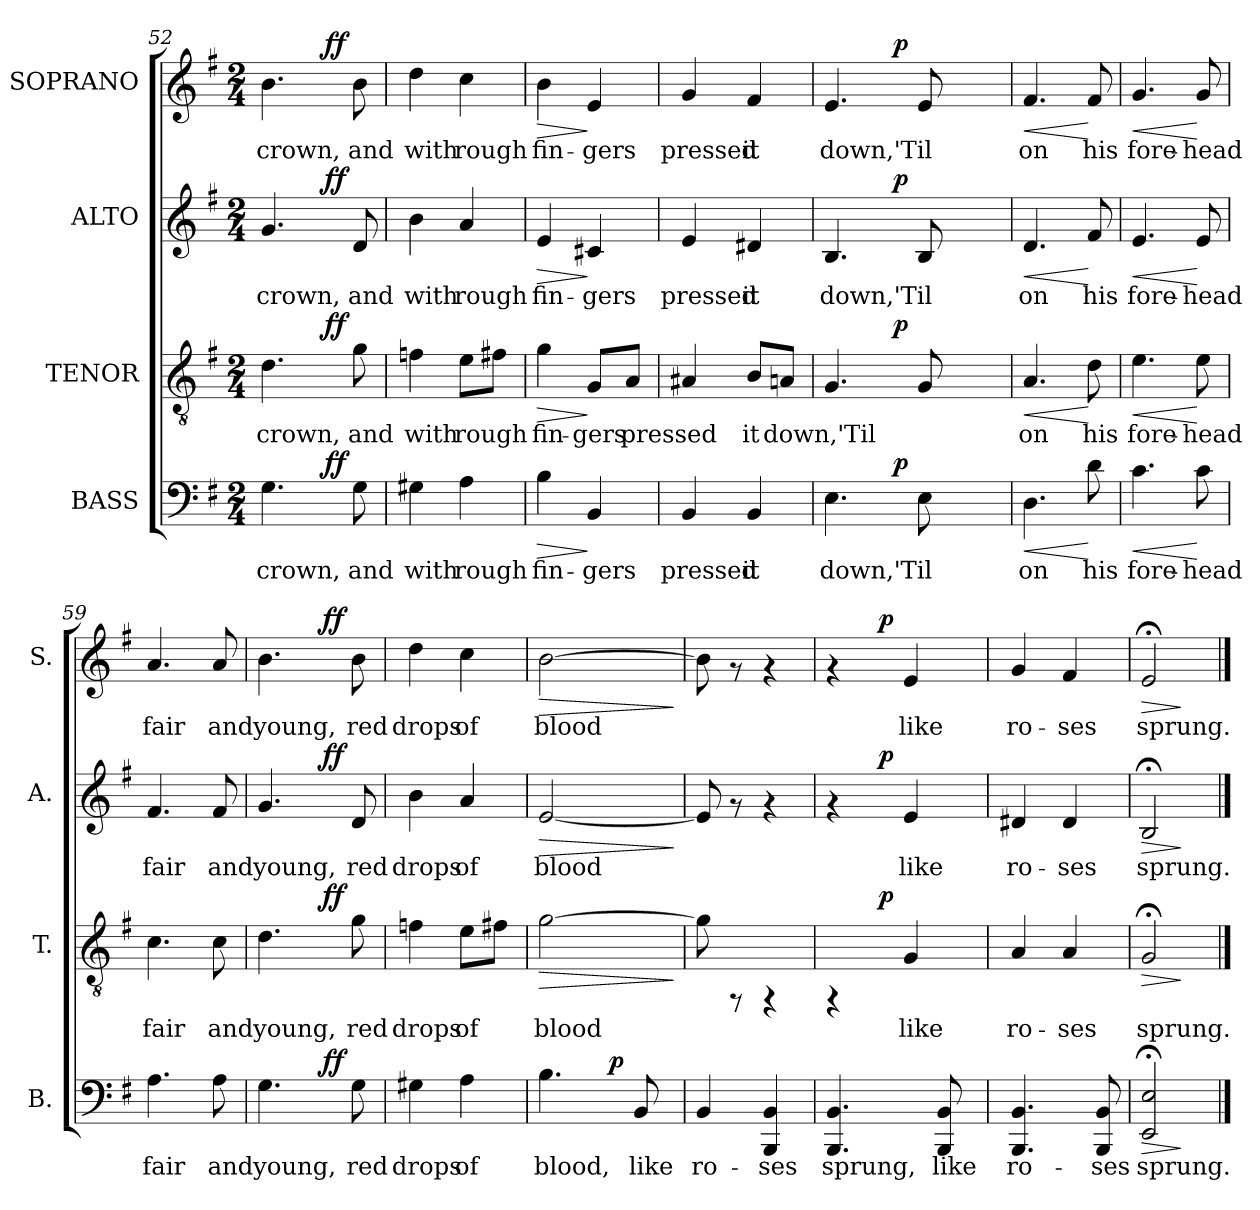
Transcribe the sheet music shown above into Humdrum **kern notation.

**kern	**text	**dynam	**kern	**text	**dynam	**kern	**text	**dynam	**kern	**text	**dynam
*part4	*part4	*part4	*part3	*part3	*part3	*part2	*part2	*part2	*part1	*part1	*part1
*staff4	*staff4	*staff4	*staff3	*staff3	*staff3	*staff2	*staff2	*staff2	*staff1	*staff1	*staff1
*I"BASS	*	*	*I"TENOR	*	*	*I"ALTO	*	*	*I"SOPRANO	*	*
*I'B.	*	*	*I'T.	*	*	*I'A.	*	*	*I'S.	*	*
*clefF4	*	*	*clefGv2	*	*	*clefG2	*	*	*clefG2	*	*
*k[f#]	*	*	*k[f#]	*	*	*k[f#]	*	*	*k[f#]	*	*
*G:	*	*	*G:	*	*	*G:	*	*	*G:	*	*
*M2/4	*	*	*M2/4	*	*	*M2/4	*	*	*M2/4	*	*
=52	=52	=52	=52	=52	=52	=52	=52	=52	=52	=52	=52
!	!LO:LY:b:cj	!	!	!LO:LY:b:cj	!	!	!LO:LY:b:cj	!	!	!LO:LY:b:cj	!
*^	*	*	*^	*	*	*^	*	*	*^	*	*
4.G\	4ryy	crown,	.	4.d\	4ryy	crown,	.	4.g/	4ryy	crown,	.	4.b\	4ryy	crown,	.
.	32ryy	.	.	.	32ryy	.	.	.	32ryy	.	.	.	32ryy	.	.
!	!	!	!LO:DY:a	!	!	!	!LO:DY:a	!	!	!	!LO:DY:a	!	!	!	!LO:DY:a
.	8..ryy	.	ff	.	8..ryy	.	ff	.	8..ryy	.	ff	.	8..ryy	.	ff
!	!	!LO:LY:b:cj	!	!	!	!LO:LY:b:cj	!	!	!	!LO:LY:b:cj	!	!	!	!LO:LY:b:cj	!
8G\	.	and	.	8g\	.	and	.	8d/	.	and	.	8b\	.	and	.
=53	=53	=53	=53	=53	=53	=53	=53	=53	=53	=53	=53	=53	=53	=53	=53
!	!	!LO:LY:b:cj	!	!	!	!LO:LY:b:cj	!	!	!	!LO:LY:b:cj	!	!	!	!LO:LY:b:cj	!
*v	*v	*	*	*	*	*	*	*v	*v	*	*	*v	*v	*	*
*	*	*	*v	*v	*	*	*	*	*	*	*	*
4G#X\	with	.	4fn\	with	.	4b\	with	.	4dd\	with	.
!	!LO:LY:b:cj	!	!	!LO:LY:b:cj	!	!	!LO:LY:b:cj	!	!	!LO:LY:b:cj	!
4A\	rough	.	8e\L	rough	.	4a/	rough	.	4cc\	rough	.
!	!	!	!	!LO:LY:b:cj	!	!	!	!	!	!	!
.	.	.	8f#X\J	.	.	.	.	.	.	.	.
=54	=54	=54	=54	=54	=54	=54	=54	=54	=54	=54	=54
!	!LO:LY:b:cj	!LO:HP:b	!	!LO:LY:b:cj	!LO:HP:b	!	!LO:LY:b:cj	!LO:HP:b	!	!LO:LY:b:cj	!LO:HP:b
4B\	fin-	>	4g\	fin-	>	4e/	fin-	>	4b\	fin-	>
!	!LO:LY:b:cj	!	!	!LO:LY:b:cj	!	!	!LO:LY:b:cj	!	!	!LO:LY:b:cj	!
4BB/	-gers	]	8G/L	-gers	]	4c#X/	-gers	]	4e/	-gers	]
!	!	!	!	!LO:LY:b:cj	!	!	!	!	!	!	!
.	.	.	8A/J	pressed	.	.	.	.	.	.	.
=55	=55	=55	=55	=55	=55	=55	=55	=55	=55	=55	=55
!	!LO:LY:b:cj	!	!	!LO:LY:b:cj	!	!	!LO:LY:b:cj	!	!	!LO:LY:b:cj	!
4BB/	pressed	.	4A#X/	.	.	4e/	pressed	.	4g/	pressed	.
!	!LO:LY:b:cj	!	!	!LO:LY:b:cj	!	!	!LO:LY:b:cj	!	!	!LO:LY:b:cj	!
4BB/	it	.	8B/L	it	.	4d#X/	it	.	4f#/	it	.
!	!	!	!	!LO:LY:b:cj	!	!	!	!	!	!	!
.	.	.	8An/J	down,'Til	.	.	.	.	.	.	.
=56	=56	=56	=56	=56	=56	=56	=56	=56	=56	=56	=56
!	!LO:LY:b:cj	!	!	!LO:LY:b:cj	!	!	!LO:LY:b:cj	!	!	!LO:LY:b:cj	!
*^	*	*	*^	*	*	*^	*	*	*^	*	*
4.E\	4ryy	down,'Til	.	4.G/	4ryy	.	.	4.B/	4ryy	down,'Til	.	4.e/	4ryy	down,'Til	.
.	32.ryy	.	.	.	32.ryy	.	.	.	32.ryy	.	.	.	32.ryy	.	.
!	!	!	!LO:DY:a	!	!	!	!LO:DY:a	!	!	!	!LO:DY:a	!	!	!	!LO:DY:a
.	8ryy	.	p	.	8ryy	.	p	.	8ryy	.	p	.	8ryy	.	p
!	!	!LO:LY:b:cj	!	!	!	!LO:LY:b:cj	!	!	!	!LO:LY:b:cj	!	!	!	!LO:LY:b:cj	!
8E\	.	.	.	8G/	.	.	.	8B/	.	.	.	8e/	.	.	.
.	16ryy	.	.	.	16ryy	.	.	.	16ryy	.	.	.	16ryy	.	.
.	64ryy	.	.	.	64ryy	.	.	.	64ryy	.	.	.	64ryy	.	.
=57	=57	=57	=57	=57	=57	=57	=57	=57	=57	=57	=57	=57	=57	=57	=57
!	!	!LO:LY:b:cj	!LO:HP:b	!	!	!LO:LY:b:cj	!LO:HP:b	!	!	!LO:LY:b:cj	!LO:HP:b	!	!	!LO:LY:b:cj	!LO:HP:b
*v	*v	*	*	*	*	*	*	*v	*v	*	*	*v	*v	*	*
*	*	*	*v	*v	*	*	*	*	*	*	*	*
4.D\	on	<	4.A/	on	<	4.d/	on	<	4.f#/	on	<
!	!LO:LY:b:cj	!	!	!LO:LY:b:cj	!	!	!LO:LY:b:cj	!	!	!LO:LY:b:cj	!
8d\	his	[	8d\	his	[	8f#/	his	[	8f#/	his	[
!!LO:LB:g=z
=58	=58	=58	=58	=58	=58	=58	=58	=58	=58	=58	=58
!	!LO:LY:b:cj	!LO:HP:b	!	!LO:LY:b:cj	!LO:HP:b	!	!LO:LY:b:cj	!LO:HP:b	!	!LO:LY:b:cj	!LO:HP:b
4.c\	fore-	<	4.e\	fore-	<	4.e/	fore-	<	4.g/	fore-	<
!	!LO:LY:b:cj	!	!	!LO:LY:b:cj	!	!	!LO:LY:b:cj	!	!	!LO:LY:b:cj	!
8c\	-head	[	8e\	-head	[	8e/	-head	[	8g/	-head	[
=59	=59	=59	=59	=59	=59	=59	=59	=59	=59	=59	=59
!	!LO:LY:b:cj	!	!	!LO:LY:b:cj	!	!	!LO:LY:b:cj	!	!	!LO:LY:b:cj	!
4.A\	fair	.	4.c\	fair	.	4.f#/	fair	.	4.a/	fair	.
!	!LO:LY:b:cj	!	!	!LO:LY:b:cj	!	!	!LO:LY:b:cj	!	!	!LO:LY:b:cj	!
8A\	and	.	8c\	and	.	8f#/	and	.	8a/	and	.
=60	=60	=60	=60	=60	=60	=60	=60	=60	=60	=60	=60
!	!LO:LY:b:cj	!	!	!LO:LY:b:cj	!	!	!LO:LY:b:cj	!	!	!LO:LY:b:cj	!
*^	*	*	*^	*	*	*^	*	*	*^	*	*
4.G\	4ryy	young,	.	4.d\	4ryy	young,	.	4.g/	4ryy	young,	.	4.b\	4ryy	young,	.
.	32ryy	.	.	.	32ryy	.	.	.	32ryy	.	.	.	32ryy	.	.
!	!	!	!LO:DY:a	!	!	!	!LO:DY:a	!	!	!	!LO:DY:a	!	!	!	!LO:DY:a
.	8..ryy	.	ff	.	8..ryy	.	ff	.	8..ryy	.	ff	.	8..ryy	.	ff
!	!	!LO:LY:b:cj	!	!	!	!LO:LY:b:cj	!	!	!	!LO:LY:b:cj	!	!	!	!LO:LY:b:cj	!
8G\	.	red	.	8g\	.	red	.	8d/	.	red	.	8b\	.	red	.
=61	=61	=61	=61	=61	=61	=61	=61	=61	=61	=61	=61	=61	=61	=61	=61
!	!	!LO:LY:b:cj	!	!	!	!LO:LY:b:cj	!	!	!	!LO:LY:b:cj	!	!	!	!LO:LY:b:cj	!
*v	*v	*	*	*	*	*	*	*v	*v	*	*	*v	*v	*	*
*	*	*	*v	*v	*	*	*	*	*	*	*	*
4G#X\	drops	.	4fn\	drops	.	4b\	drops	.	4dd\	drops	.
!	!LO:LY:b:cj	!	!	!LO:LY:b:cj	!	!	!LO:LY:b:cj	!	!	!LO:LY:b:cj	!
4A\	of	.	8e\L	of	.	4a/	of	.	4cc\	of	.
!	!	!	!	!LO:LY:b:cj	!	!	!	!	!	!	!
.	.	.	8f#X\J	.	.	.	.	.	.	.	.
=62	=62	=62	=62	=62	=62	=62	=62	=62	=62	=62	=62
!	!LO:LY:b:cj	!	!	!LO:LY:b:cj	!LO:HP:b	!	!LO:LY:b:cj	!LO:HP:b	!	!LO:LY:b:cj	!LO:HP:b
*^	*	*	*	*	*	*	*	*	*	*	*
4.B\	4ryy	blood,	.	[>2g\	blood	>	[<2e/	blood	>	[>2b\	blood	>
.	32.ryy	.	.	.	.	.	.	.	.	.	.	.
!	!	!	!LO:DY:a	!	!	!	!	!	!	!	!	!
.	8ryy	.	p	.	.	.	.	.	.	.	.	.
!	!	!LO:LY:b:cj	!	!	!	!	!	!	!	!	!	!
8BB/	.	like	.	.	.	.	.	.	.	.	.	.
.	16ryy	.	.	.	.	.	.	.	.	.	.	.
.	64ryy	.	.	.	.	.	.	.	.	.	.	.
.	.	.	.	.	.	]	.	.	]	.	.	]
=63	=63	=63	=63	=63	=63	=63	=63	=63	=63	=63	=63	=63
!	!	!LO:LY:b:cj	!	!	!LO:LY:b:cj	!	!	!LO:LY:b:cj	!	!	!LO:LY:b:cj	!
*v	*v	*	*	*	*	*	*	*	*	*	*	*
4BB/	ro-	.	8g\]	.	.	8e/]	.	.	8b\]	.	.
.	.	.	8rFF	.	.	8rf	.	.	8rf	.	.
!	!LO:LY:b:cj	!	!	!	!	!	!	!	!	!	!
4BB/ 4BBB/	-ses	.	4rFF	.	.	4rf	.	.	4rf	.	.
=64	=64	=64	=64	=64	=64	=64	=64	=64	=64	=64	=64
!	!LO:LY:b:cj	!	!	!	!	!	!	!	!	!	!
*	*	*	*^	*	*	*^	*	*	*^	*	*
4.BB/ 4.BBB/	sprung,	.	4rFF	8ryy	.	.	4rf	8ryy	.	.	4rf	8ryy	.	.
.	.	.	.	32.ryy	.	.	.	32.ryy	.	.	.	32.ryy	.	.
!	!	!	!	!	!	!LO:DY:a	!	!	!	!LO:DY:a	!	!	!	!LO:DY:a
.	.	.	.	4ryy	.	p	.	4ryy	.	p	.	4ryy	.	p
!	!	!	!	!	!LO:LY:b:cj	!	!	!	!LO:LY:b:cj	!	!	!	!LO:LY:b:cj	!
.	.	.	4G/	.	like	.	4e/	.	like	.	4e/	.	like	.
!	!LO:LY:b:cj	!	!	!	!	!	!	!	!	!	!	!	!	!
8BB/ 8BBB/	like	.	.	.	.	.	.	.	.	.	.	.	.	.
.	.	.	.	16ryy	.	.	.	16ryy	.	.	.	16ryy	.	.
.	.	.	.	64ryy	.	.	.	64ryy	.	.	.	64ryy	.	.
=65	=65	=65	=65	=65	=65	=65	=65	=65	=65	=65	=65	=65	=65	=65
!	!LO:LY:b:cj	!	!	!	!LO:LY:b:cj	!	!	!	!LO:LY:b:cj	!	!	!	!LO:LY:b:cj	!
*	*	*	*v	*v	*	*	*	*	*	*	*v	*v	*	*
*	*	*	*	*	*	*v	*v	*	*	*	*	*
4.BB/ 4.BBB/	ro-	.	4A/	ro-	.	4d#X/	ro-	.	4g/	ro-	.
!	!	!	!	!LO:LY:b:cj	!	!	!LO:LY:b:cj	!	!	!LO:LY:b:cj	!
.	.	.	4A/	-ses	.	4d#/	-ses	.	4f#/	-ses	.
!	!LO:LY:b:cj	!	!	!	!	!	!	!	!	!	!
8BB/ 8BBB/	-ses	.	.	.	.	.	.	.	.	.	.
=66	=66	=66	=66	=66	=66	=66	=66	=66	=66	=66	=66
!	!LO:LY:b:cj	!LO:HP:b	!	!LO:LY:b:cj	!LO:HP:b	!	!LO:LY:b:cj	!LO:HP:b	!	!LO:LY:b:cj	!LO:HP:b
2E/;< 2EE/;<	sprung.	>	2G;</	sprung.	>	2B;</	sprung.	>	2e;</	sprung.	>
.	.	]	.	.	]	.	.	]	.	.	]
==	==	==	==	==	==	==	==	==	==	==	==
*-	*-	*-	*-	*-	*-	*-	*-	*-	*-	*-	*-
